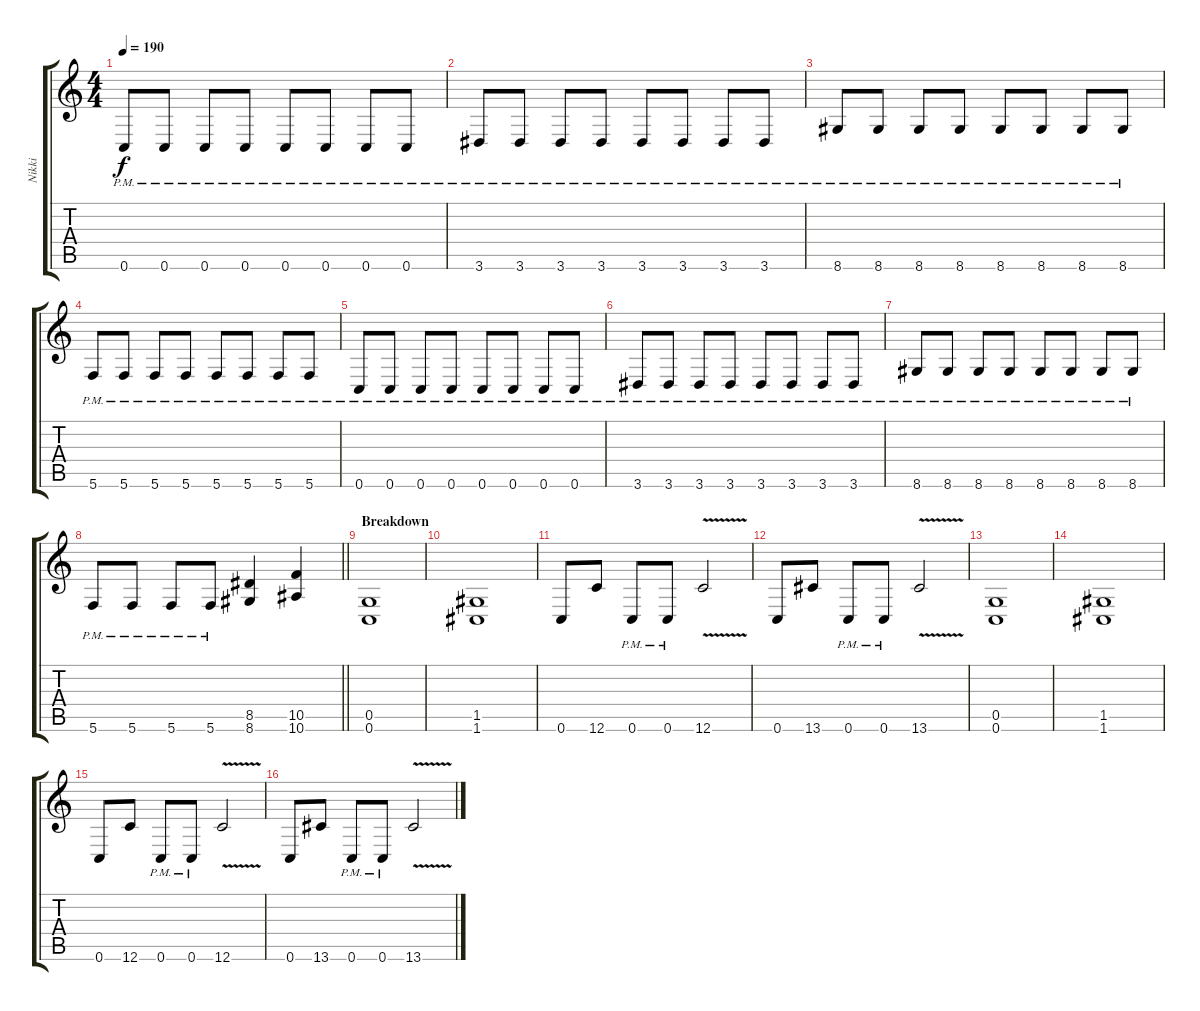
\track ("Nikki" "Nikki") {instrument distortionguitar}
\staff {score tabs}
\tuning (D4 A3 F3 C3 G2 C2) {hide}
\ts (4 4)
\tempo 190
\clef g2
\ks c
0.6{pm}.8{dy f balance 16} 0.6{pm}.8 0.6{pm}.8 0.6{pm}.8 0.6{pm}.8 0.6{pm}.8 0.6{pm}.8 0.6{pm}.8 |
3.6{pm}.8 3.6{pm}.8 3.6{pm}.8 3.6{pm}.8 3.6{pm}.8 3.6{pm}.8 3.6{pm}.8 3.6{pm}.8 |
8.6{pm}.8 8.6{pm}.8 8.6{pm}.8 8.6{pm}.8 8.6{pm}.8 8.6{pm}.8 8.6{pm}.8 8.6{pm}.8 |
5.6{pm}.8 5.6{pm}.8 5.6{pm}.8 5.6{pm}.8 5.6{pm}.8 5.6{pm}.8 5.6{pm}.8 5.6{pm}.8 |
0.6{pm}.8 0.6{pm}.8 0.6{pm}.8 0.6{pm}.8 0.6{pm}.8 0.6{pm}.8 0.6{pm}.8 0.6{pm}.8 |
3.6{pm}.8 3.6{pm}.8 3.6{pm}.8 3.6{pm}.8 3.6{pm}.8 3.6{pm}.8 3.6{pm}.8 3.6{pm}.8 |
8.6{pm}.8 8.6{pm}.8 8.6{pm}.8 8.6{pm}.8 8.6{pm}.8 8.6{pm}.8 8.6{pm}.8 8.6{pm}.8 |
\barLineRight lightlight
5.6{pm}.8 5.6{pm}.8 5.6{pm}.8 5.6{pm}.8 (8.5 8.6).4 (10.5 10.6).4 |
\section ("" "Breakdown")
(0.5 0.6).1 |
(1.5 1.6).1 |
0.6.8 12.6.8 0.6{pm}.8 0.6{pm}.8 12.6{v}.2 |
0.6.8 13.6.8 0.6{pm}.8 0.6{pm}.8 13.6{v}.2 |
(0.5 0.6).1 |
(1.5 1.6).1 |
0.6.8 12.6.8 0.6{pm}.8 0.6{pm}.8 12.6{v}.2 |
0.6.8 13.6.8 0.6{pm}.8 0.6{pm}.8 13.6{v}.2
